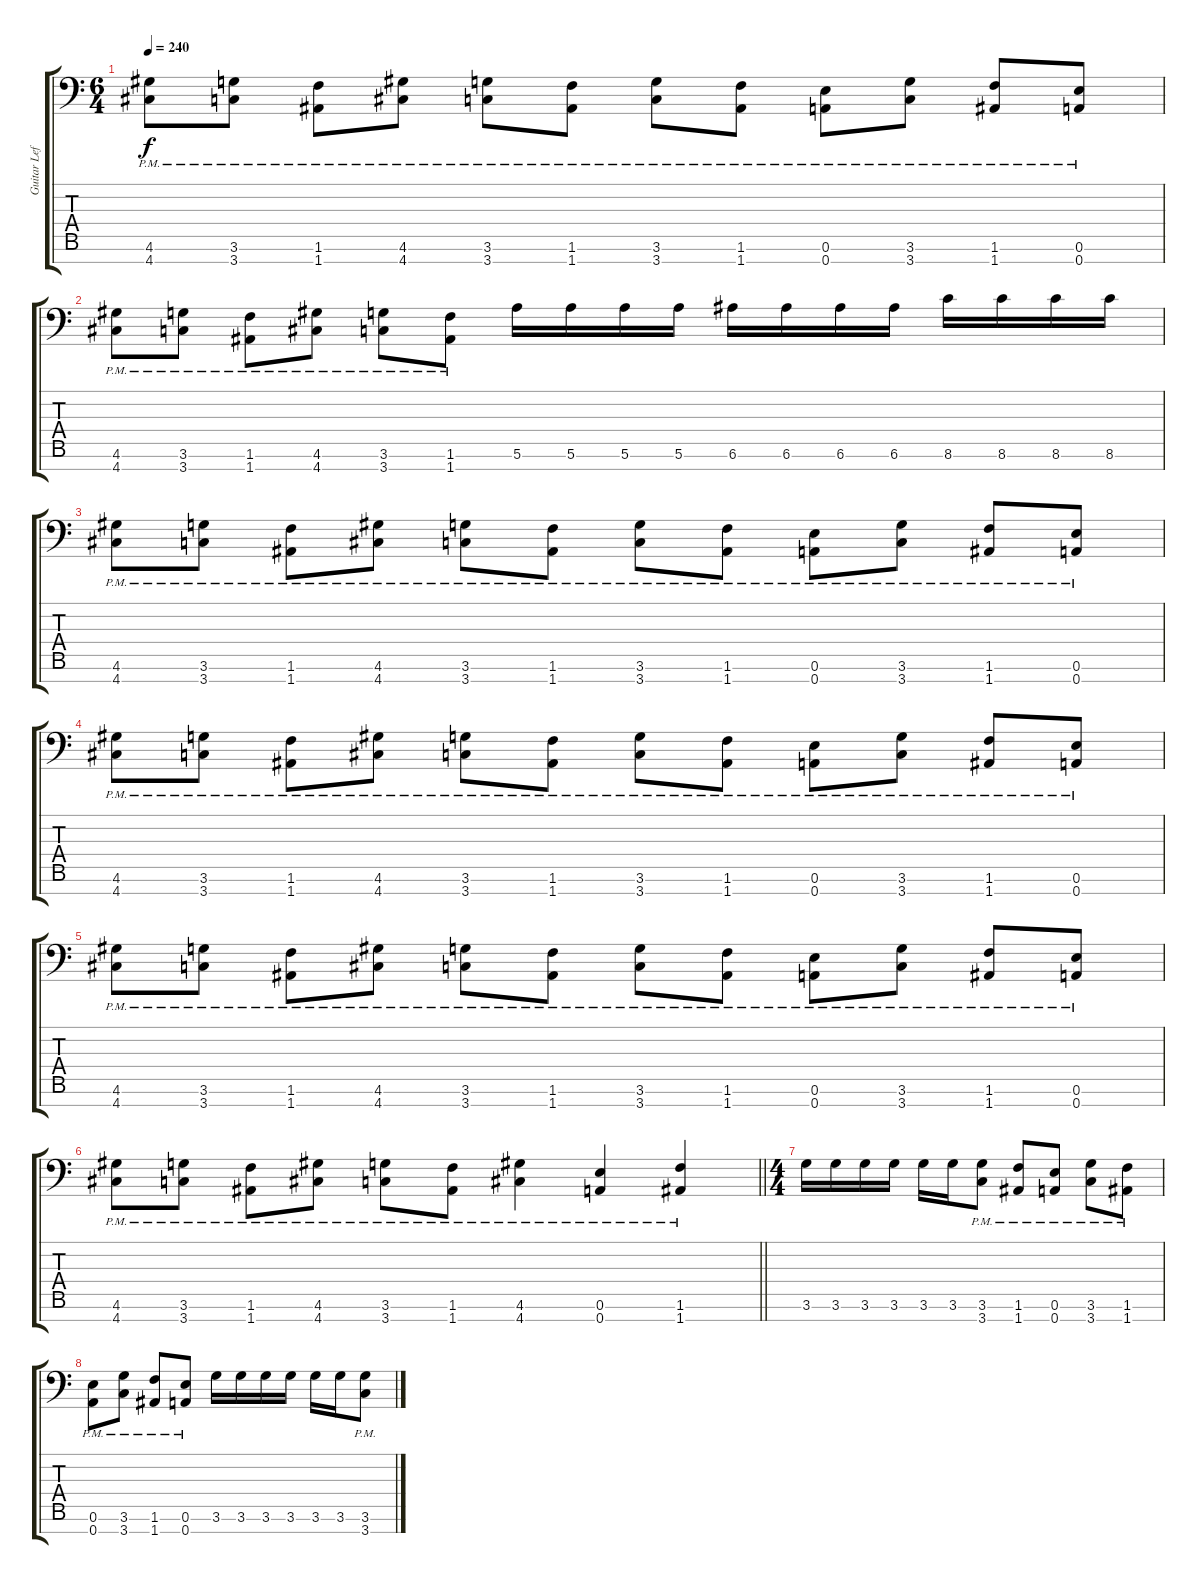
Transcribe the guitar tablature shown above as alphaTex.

\track ("Guitar Left" "Guitar Lef") {instrument distortionguitar}
\staff {score tabs}
\tuning (E4 B3 G3 D3 A2 E2 A1) {hide}
\ts (6 4)
\tempo 240
\clef f4
\ks c
(4.6{pm} 4.7{pm}).8{dy f} (3.6{pm} 3.7{pm}).8 (1.6{pm} 1.7{pm}).8 (4.6{pm} 4.7{pm}).8 (3.6{pm} 3.7{pm}).8 (1.6{pm} 1.7{pm}).8 (3.6{pm} 3.7{pm}).8 (1.6{pm} 1.7{pm}).8 (0.6{pm} 0.7{pm}).8 (3.6{pm} 3.7{pm}).8 (1.6{pm} 1.7{pm}).8 (0.6{pm} 0.7{pm}).8 |
(4.6{pm} 4.7{pm}).8 (3.6{pm} 3.7{pm}).8 (1.6{pm} 1.7{pm}).8 (4.6{pm} 4.7{pm}).8 (3.6{pm} 3.7{pm}).8 (1.6{pm} 1.7{pm}).8 5.6.16 5.6.16 5.6.16 5.6.16 6.6.16 6.6.16 6.6.16 6.6.16 8.6.16 8.6.16 8.6.16 8.6.16 |
(4.6{pm} 4.7{pm}).8 (3.6{pm} 3.7{pm}).8 (1.6{pm} 1.7{pm}).8 (4.6{pm} 4.7{pm}).8 (3.6{pm} 3.7{pm}).8 (1.6{pm} 1.7{pm}).8 (3.6{pm} 3.7{pm}).8 (1.6{pm} 1.7{pm}).8 (0.6{pm} 0.7{pm}).8 (3.6{pm} 3.7{pm}).8 (1.6{pm} 1.7{pm}).8 (0.6{pm} 0.7{pm}).8 |
(4.6{pm} 4.7{pm}).8 (3.6{pm} 3.7{pm}).8 (1.6{pm} 1.7{pm}).8 (4.6{pm} 4.7{pm}).8 (3.6{pm} 3.7{pm}).8 (1.6{pm} 1.7{pm}).8 (3.6{pm} 3.7{pm}).8 (1.6{pm} 1.7{pm}).8 (0.6{pm} 0.7{pm}).8 (3.6{pm} 3.7{pm}).8 (1.6{pm} 1.7{pm}).8 (0.6{pm} 0.7{pm}).8 |
(4.6{pm} 4.7{pm}).8 (3.6{pm} 3.7{pm}).8 (1.6{pm} 1.7{pm}).8 (4.6{pm} 4.7{pm}).8 (3.6{pm} 3.7{pm}).8 (1.6{pm} 1.7{pm}).8 (3.6{pm} 3.7{pm}).8 (1.6{pm} 1.7{pm}).8 (0.6{pm} 0.7{pm}).8 (3.6{pm} 3.7{pm}).8 (1.6{pm} 1.7{pm}).8 (0.6{pm} 0.7{pm}).8 |
\barLineRight lightlight
(4.6{pm} 4.7{pm}).8 (3.6{pm} 3.7{pm}).8 (1.6{pm} 1.7{pm}).8 (4.6{pm} 4.7{pm}).8 (3.6{pm} 3.7{pm}).8 (1.6{pm} 1.7{pm}).8 (4.6{pm} 4.7{pm}).4 (0.6{pm} 0.7{pm}).4 (1.6{pm} 1.7{pm}).4 |
\ts (4 4)
\section ("" "")
3.6.16 3.6.16 3.6.16 3.6.16 3.6.16 3.6.16 (3.6{pm} 3.7{pm}).8 (1.6{pm} 1.7{pm}).8 (0.6{pm} 0.7{pm}).8 (3.6{pm} 3.7{pm}).8 (1.6{pm} 1.7{pm}).8 |
(0.6{pm} 0.7{pm}).8 (3.6{pm} 3.7{pm}).8 (1.6{pm} 1.7{pm}).8 (0.6{pm} 0.7{pm}).8 3.6.16 3.6.16 3.6.16 3.6.16 3.6.16 3.6.16 (3.6{pm} 3.7{pm}).8
